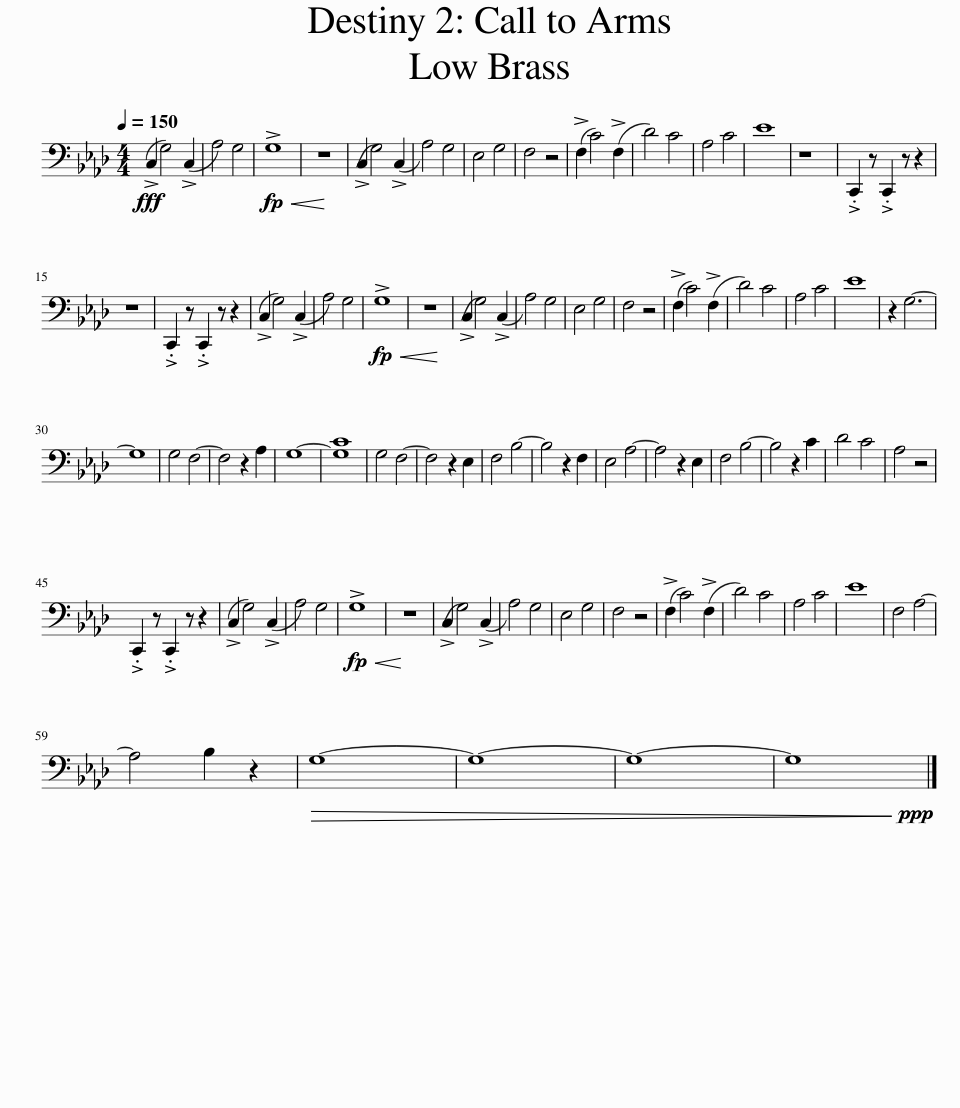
X:1
L:1/8
Q:1/4=150
M:4/4
I:linebreak $
K:Ab
V:1 bass
V:1
!fff! (!>!C,2 G,4) (!>!C,2 | A,4) G,4 |!<(! !>!G,8!<)! | z8 | (!>!C,2 G,4) (!>!C,2 | %5
 A,4) G,4 | E,4 G,4 | F,4 z4 | (!>!F,2 C4) (!>!F,2 | D4) C4 | %10
 A,4 C4 | E8 | z8 | .C,,2 z .C,,2 z z2 |$ z8 | %15
 .C,,2 z .C,,2 z z2 | (!>!C,2 G,4) (!>!C,2 | A,4) G,4 |!<(! !>!G,8!<)! | z8 | %20
 (!>!C,2 G,4) (!>!C,2 | A,4) G,4 | E,4 G,4 | F,4 z4 | (!>!F,2 C4) (!>!F,2 | %25
 D4) C4 | A,4 C4 | E8 | z2 G,6- |$ G,8 | %30
 G,4 F,4- | F,4 z2 A,2 | G,8- | [G,C]8 | G,4 F,4- | %35
 F,4 z2 E,2 | F,4 B,4- | B,4 z2 F,2 | E,4 A,4- | A,4 z2 E,2 | %40
 F,4 B,4- | B,4 z2 C2 | D4 C4 | A,4 z4 |$ .C,,2 z .C,,2 z z2 | %45
 (!>!C,2 G,4) (!>!C,2 | A,4) G,4 |!<(! !>!G,8!<)! | z8 | (!>!C,2 G,4) (!>!C,2 | %50
 A,4) G,4 | E,4 G,4 | F,4 z4 | (!>!F,2 C4) (!>!F,2 | D4) C4 | %55
 A,4 C4 | E8 | F,4 A,4- |$ A,4 B,2 z2 |!>(! G,8-!>)!!ppp! | %60
 G,8- | G,8- | G,8 |] %63
